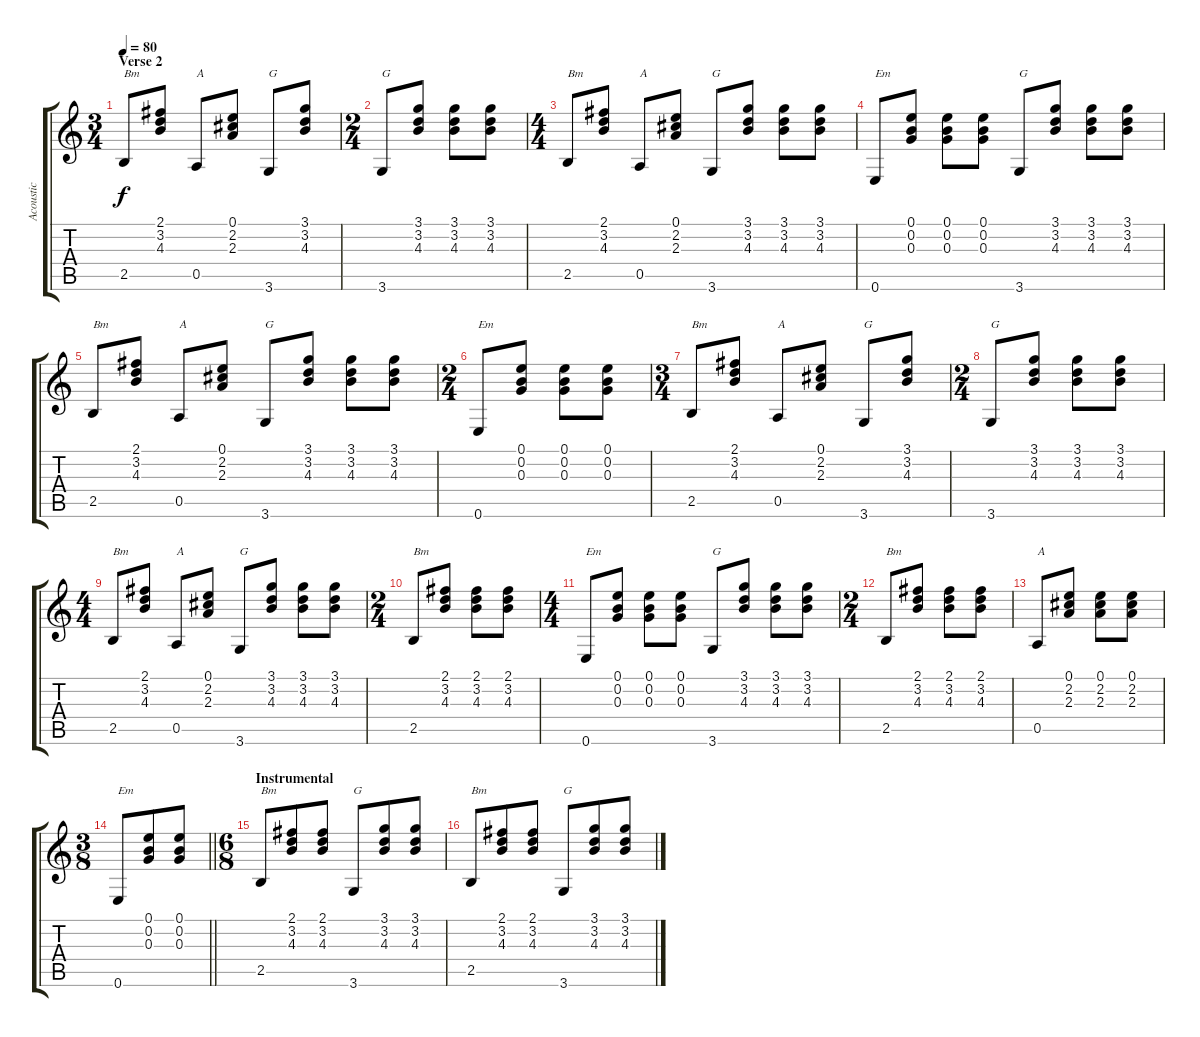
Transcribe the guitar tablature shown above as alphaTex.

\track ("Acoustic" "Acoustic") {instrument acousticguitarsteel}
\staff {score tabs}
\tuning (E4 B3 G3 D3 A2 E2) {hide}
\ts (3 4)
\section ("" "Verse 2")
\tempo 80
\clef g2
\ks c
2.5.8{txt "Bm" dy f} (2.1 3.2 4.3).8 0.5.8{txt "A"} (0.1 2.2 2.3).8 3.6.8{txt "G"} (3.1 3.2 4.3).8 |
\ts (2 4)
3.6.8{txt "G"} (3.1 3.2 4.3).8 (3.1 3.2 4.3).8 (3.1 3.2 4.3).8 |
\ts (4 4)
2.5.8{txt "Bm"} (2.1 3.2 4.3).8 0.5.8{txt "A"} (0.1 2.2 2.3).8 3.6.8{txt "G"} (3.1 3.2 4.3).8 (3.1 3.2 4.3).8 (3.1 3.2 4.3).8 |
0.6.8{txt "Em"} (0.1 0.2 0.3).8 (0.1 0.2 0.3).8 (0.1 0.2 0.3).8 3.6.8{txt "G"} (3.1 3.2 4.3).8 (3.1 3.2 4.3).8 (3.1 3.2 4.3).8 |
2.5.8{txt "Bm"} (2.1 3.2 4.3).8 0.5.8{txt "A"} (0.1 2.2 2.3).8 3.6.8{txt "G"} (3.1 3.2 4.3).8 (3.1 3.2 4.3).8 (3.1 3.2 4.3).8 |
\ts (2 4)
0.6.8{txt "Em"} (0.1 0.2 0.3).8 (0.1 0.2 0.3).8 (0.1 0.2 0.3).8 |
\ts (3 4)
2.5.8{txt "Bm"} (2.1 3.2 4.3).8 0.5.8{txt "A"} (0.1 2.2 2.3).8 3.6.8{txt "G"} (3.1 3.2 4.3).8 |
\ts (2 4)
3.6.8{txt "G"} (3.1 3.2 4.3).8 (3.1 3.2 4.3).8 (3.1 3.2 4.3).8 |
\ts (4 4)
2.5.8{txt "Bm"} (2.1 3.2 4.3).8 0.5.8{txt "A"} (0.1 2.2 2.3).8 3.6.8{txt "G"} (3.1 3.2 4.3).8 (3.1 3.2 4.3).8 (3.1 3.2 4.3).8 |
\ts (2 4)
2.5.8{txt "Bm"} (2.1 3.2 4.3).8 (2.1 3.2 4.3).8 (2.1 3.2 4.3).8 |
\ts (4 4)
0.6.8{txt "Em"} (0.1 0.2 0.3).8 (0.1 0.2 0.3).8 (0.1 0.2 0.3).8 3.6.8{txt "G"} (3.1 3.2 4.3).8 (3.1 3.2 4.3).8 (3.1 3.2 4.3).8 |
\ts (2 4)
2.5.8{txt "Bm"} (2.1 3.2 4.3).8 (2.1 3.2 4.3).8 (2.1 3.2 4.3).8 |
0.5.8{txt "A"} (0.1 2.2 2.3).8 (0.1 2.2 2.3).8 (0.1 2.2 2.3).8 |
\ts (3 8)
\barLineRight lightlight
0.6.8{txt "Em"} (0.1 0.2 0.3).8 (0.1 0.2 0.3).8 |
\ts (6 8)
\section ("" "Instrumental")
2.5.8{txt "Bm"} (2.1 3.2 4.3).8 (2.1 3.2 4.3).8 3.6.8{txt "G"} (3.1 3.2 4.3).8 (3.1 3.2 4.3).8 |
2.5.8{txt "Bm"} (2.1 3.2 4.3).8 (2.1 3.2 4.3).8 3.6.8{txt "G"} (3.1 3.2 4.3).8 (3.1 3.2 4.3).8
